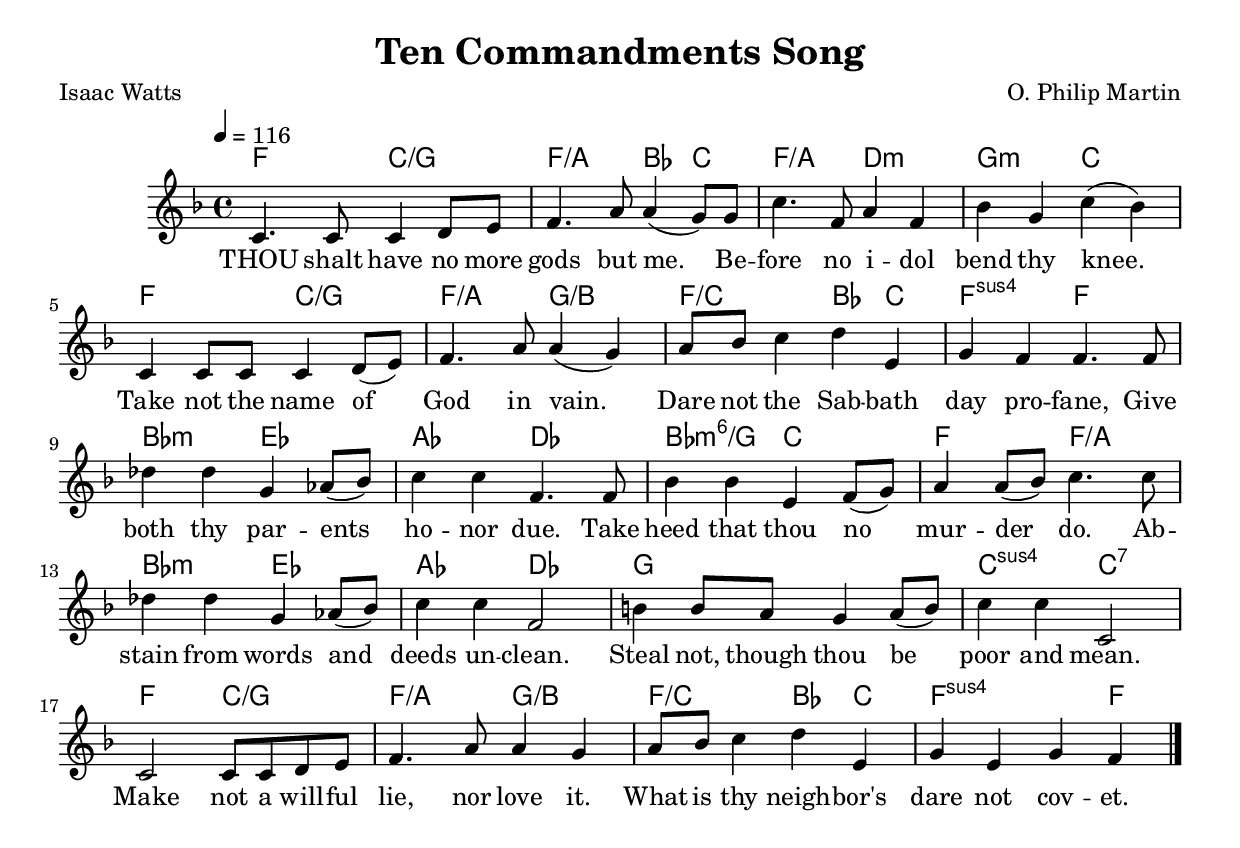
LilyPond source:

\version "2.16.2"

\header {
  title = "Ten Commandments Song"
  poet = "Isaac Watts"
  composer = "O. Philip Martin"
}

global = {
  \time 4/4
  \key f \major
  \tempo 4=116
}

chordNames = \chordmode  {
  \global
  f,2 c,:/g f,:/a bes,4 c,
  f,2:/a d,:m g,:m c,
  f,2 c,:/g f,:/a g,:/b
  f,2:/c bes,4 c, f,2:sus4 f,
  bes,2:m ees, aes, des,
  bes,2:m6/g c, f, f,:/a
  bes,2:m ees, aes, des,
  g,1 c,2:sus4 c,:7
  f,2 c,:/g f,:/a g,:/b
  f,2:/c bes,4 c, f,2.:sus4 f,4
  
}

melody = \relative c {
  \global
  c'4. c8 c4 d8 e 
  | % 2
  f4. a8 a4( g8) g 
  | % 3
  c4. f,8 a4 f 
  | % 4
  bes g c( bes4) 
  | % 5
  c,4 c8 c c4 d8( e)
  | % 6
  f4. a8 a4( g) 
  | % 7
  a8 bes c4 d e, 
  | % 8
  g f f4. f8 
  | % 9
  des'4 des g, aes8( bes) 
  | % 10
  c4 c f,4. f8 
  | % 11
  bes4 bes e, f8( g) 
  | % 12
  a4 a8( bes) c4. c8 
  | % 13
  des4 des g, aes8( bes) 
  | % 14
  c4 c f,2 
  | % 15
  b4 b8 a g4 a8( b) 
  | % 16
  c4 c c,2 
  | % 17
  c c8 c d e 
  | % 18
  f4. a8 a4 g 
  | % 19
  a8 bes c4 d e, 
  | % 20
  g e g f 
  \bar "|." % 21
  
}

words = \lyricmode {
  
  THOU shalt have no more gods but me.
  Be -- fore no i -- dol bend thy knee.
  Take not the name of God in vain.
  Dare not the Sab -- bath day pro -- fane,
  Give both thy par -- ents ho -- nor due.
  Take heed that thou no mur -- der do.
  Ab -- stain from words and deeds un -- clean.
  Steal not, though thou be poor and mean.
  Make not a will -- ful lie, nor love it.
  What is thy neigh -- bor's dare not cov -- et.

}

\score {
  <<
    \new ChordNames \chordNames
    % \new FretBoards \chordNames
    \new Staff { \melody }
    \addlyrics { \words }
  >>
  \layout { }
  \midi { }
}
